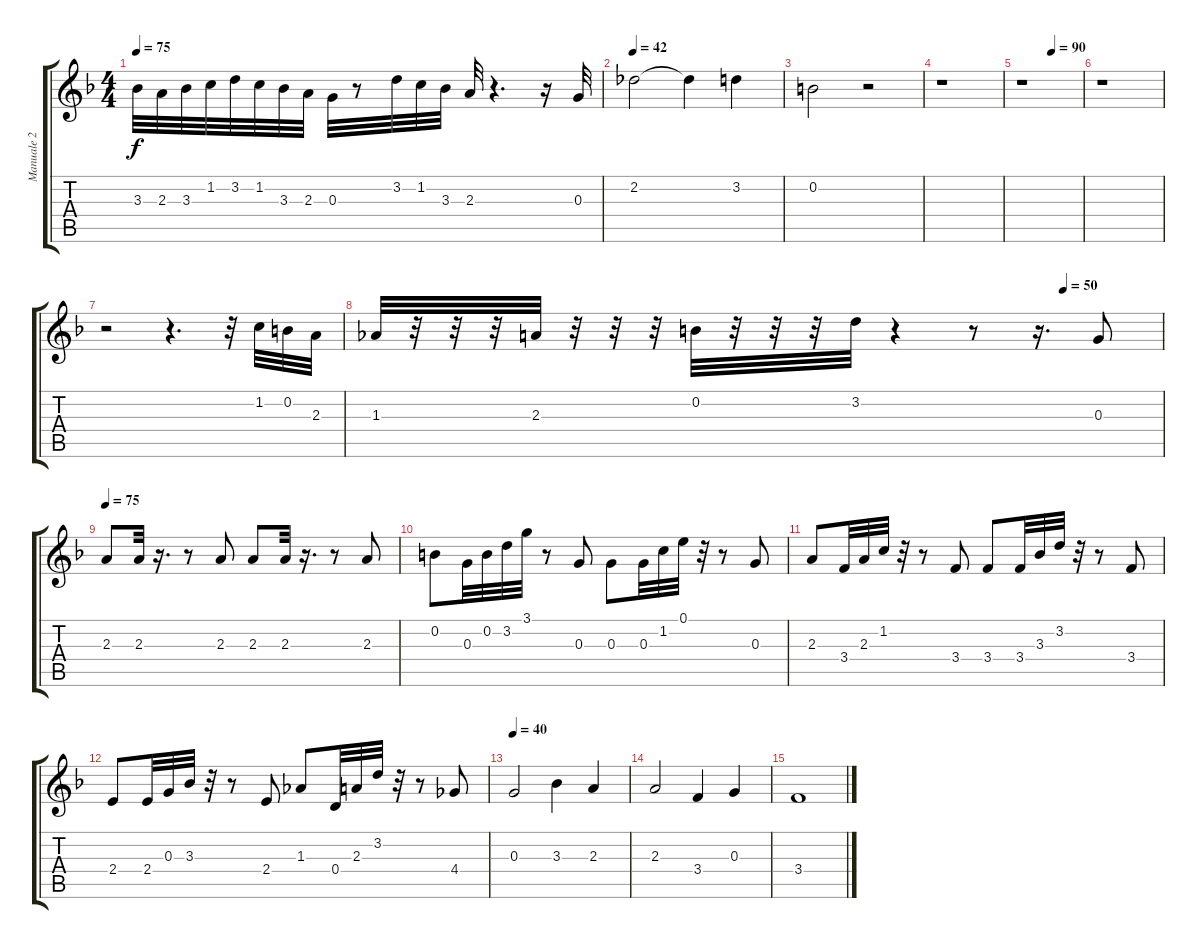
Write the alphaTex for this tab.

\track ("Manuale 2" "Manuale 2") {instrument overdrivenguitar}
\staff {score tabs}
\tuning (E4 B3 G3 D3 A2 E2) {hide}
\ts (4 4)
\tempo 75
\clef g2
\ks dminor
3.3.32{dy f} 2.3.32 3.3.32 1.2.32 3.2.32 1.2.32 3.3.32 2.3.32 0.3.32 r.8 3.2.32 1.2.32 3.3.32 2.3.32 r.4{d} r.16 0.3.32 |
\tempo 42
2.2.2 2.2{t}.4 3.2.4 |
0.2.2 r.2 |
r.1 |
\tempo (90 0.5)
r.1 |
r.1 |
r.2 r.4{d} r.32 1.2.32 0.2.32 2.3.32 |
\tempo (50 0.875)
1.3.32 r.32 r.32 r.32 2.3.32 r.32 r.32 r.32 0.2.32 r.32 r.32 r.32 3.2.32 r.4 r.8 r.16{d} 0.3.8 |
\tempo 75
2.3.8 2.3.32 r.16{d} r.8 2.3.8 2.3.8 2.3.32 r.16{d} r.8 2.3.8 |
0.2.8 0.3.32 0.2.32 3.2.32 3.1.32 r.8 0.3.8 0.3.8 0.3.32 1.2.32 0.1.32 r.32 r.8 0.3.8 |
2.3.8 3.4.32 2.3.32 1.2.32 r.32 r.8 3.4.8 3.4.8 3.4.32 3.3.32 3.2.32 r.32 r.8 3.4.8 |
2.4.8 2.4.32 0.3.32 3.3.32 r.32 r.8 2.4.8 1.3.8 0.4.32 2.3.32 3.2.32 r.32 r.8 4.4.8 |
\tempo 40
0.3.2 3.3.4 2.3.4 |
2.3.2 3.4.4 0.3.4 |
3.4.1
